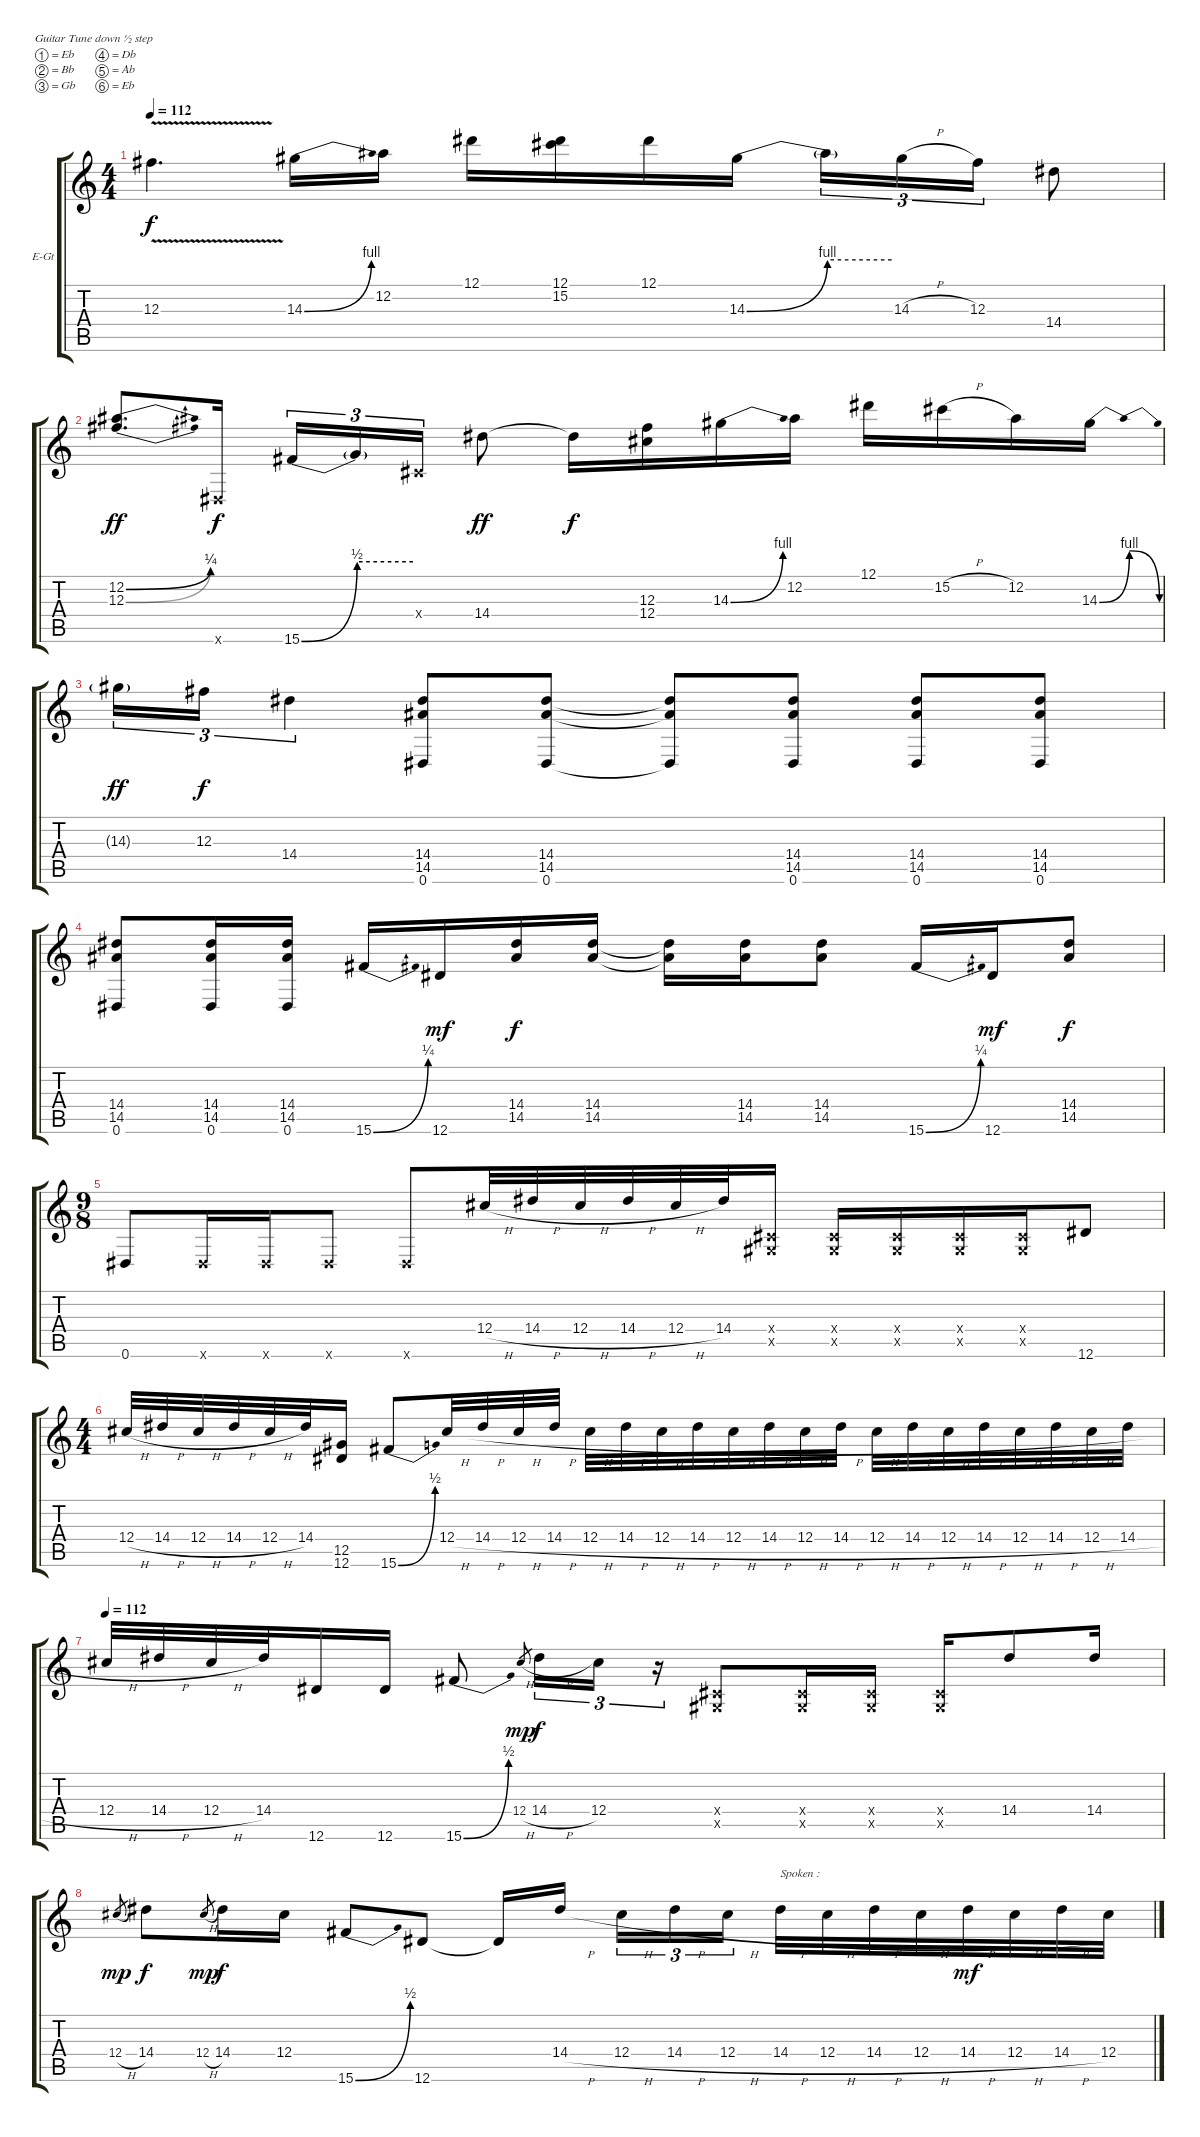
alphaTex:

\bracketExtendMode groupsimilarinstruments
\firstSystemTrackNameOrientation horizontal
\otherSystemsTrackNameOrientation horizontal
\track ("Guitar (Jimi Hendrix)" "E-Gt") {instrument overdrivenguitar}
\staff {score tabs}
\tuning (Eb4 Bb3 Gb3 Db3 Ab2 Eb2)
\ts (4 4)
\tempo 112
\clef g2
\ks c
12.3{v t}.4{d dy f} 14.3{be (bend 0 0 60 4)}.16 12.2.16 12.1.16 (12.1 15.2).16 12.1.16 14.3{be (bend 0 0 60 4)}.16 14.3{be (hold 0 4 60 4) t}.16{tu (3 2)} 14.3{h}.16{tu (3 2)} 12.3.16{tu (3 2)} 14.4.8 |
(12.2{be (bend 0 0 60 1)} 12.3{be (bend 0 0 60 1)}).8{d dy ff} 0.6{x}.16{dy f} 15.6{be (bend 0 0 60 2)}.16{tu (3 2)} 15.6{be (hold 0 2 60 2) t}.16{tu (3 2)} 0.4{x}.16{tu (3 2)} 14.4.8{dy ff} 14.4{t}.16{dy f} (12.3 12.4).16 14.3{be (bend 0 0 60 4)}.16 12.2.16 12.1.16 15.2{h}.16 12.2.16 14.3{be (bendrelease 0 0 30 4 30 4 60 0)}.16 |
14.3{g}.16{tu (3 2) dy ff} 12.3.16{tu (3 2) dy f} 14.4.4{tu (3 2)} (14.4 14.5 0.6).8 (14.4 14.5 0.6).8 (14.4{t} 14.5{t} 0.6{t}).8 (14.4 14.5 0.6).8 (14.4 14.5 0.6).8 (14.4 14.5 0.6).8 |
(14.4 14.5 0.6).8 (14.4 14.5 0.6).16 (14.4 14.5 0.6).16 15.6{be (bend 0 0 60 1)}.16 12.6.16{dy mf} (14.4 14.5).16{dy f} (14.4 14.5).16 (14.4{t} 14.5{t}).16 (14.4 14.5).16 (14.4 14.5).8 15.6{be (bend 0 0 60 1)}.16 12.6.16{dy mf} (14.4 14.5).8{dy f} |
\ts (9 8)
0.6.8 0.6{x}.16 0.6{x}.16 0.6{x}.8 0.6{x}.8 12.4{h}.32 14.4{h}.32 12.4{h}.32 14.4{h}.32 12.4{h}.32 14.4.32 (0.4{x} 0.5{x}).16 (0.4{x} 0.5{x}).16 (0.4{x} 0.5{x}).16 (0.4{x} 0.5{x}).16 (0.4{x} 0.5{x}).16 12.6.8 |
\ts (4 4)
12.4{h}.32 14.4{h}.32 12.4{h}.32 14.4{h}.32 12.4{h}.32 14.4.32 (12.5 12.6).16 15.6{be (bend 0 0 60 2)}.8 12.4{h}.32 14.4{h}.32 12.4{h}.32 14.4{h}.32 12.4{h}.32 14.4{h}.32 12.4{h}.32 14.4{h}.32 12.4{h}.32 14.4{h}.32 12.4{h}.32 14.4{h}.32 12.4{h}.32 14.4{h}.32 12.4{h}.32 14.4{h}.32 12.4{h}.32 14.4{h}.32 12.4{h}.32 14.4{h}.32 |
\tempo 112
12.4{h}.32 14.4{h}.32 12.4{h}.32 14.4.32 12.6.16 12.6.16 15.6{be (bend 0 0 60 2)}.8 12.4{h}.8{gr dy mp} 14.4{h}.16{tu (3 2) dy f} 12.4.16{tu (3 2)} r.16{tu (3 2)} (0.4{x} 0.5{x}).8 (0.4{x} 0.5{x}).16 (0.4{x} 0.5{x}).16 (0.4{x} 0.5{x}).16 14.4.8 14.4.16 |
12.4{h}.8{gr dy mp} 14.4.8{dy f} 12.4{h}.8{gr dy mp} 14.4.16{dy f} 12.4.16 15.6{be (bend 0 0 60 2)}.8 12.6.8 12.6{t}.16 14.4{h}.16 12.4{h}.16{tu (3 2)} 14.4{h}.16{tu (3 2)} 12.4{h}.16{tu (3 2)} 14.4{h}.32{txt "Spoken :"} 12.4{h}.32 14.4{h}.32 12.4{h}.32 14.4{h}.32{dy mf} 12.4{h}.32 14.4{h}.32 12.4{h}.32
